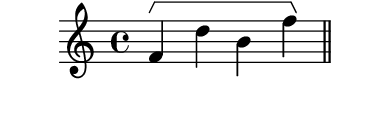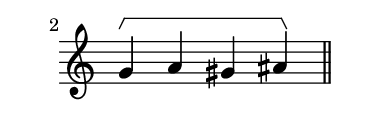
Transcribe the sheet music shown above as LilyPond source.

\version "2.10.33"

\include "../config/lib.ly"

\score {
  \new Staff {
    \time 4/4
    \relative c' {
      \bracketUp
      \override TextScript #'extra-offset = #'( 0 . 2 )
      f\startGroup^\markup{m1} d' b f'\stopGroup
      \bar "||"
      g,\startGroup^\markup{m2} a gis ais\stopGroup
      \bar "||"
    }
  }
  \layout {
    \context {
      \Staff \consists "Horizontal_bracket_engraver"
    }
  }
}
\paper {
  paper-width = 6.6\cm
  paper-height = 2.3\cm
  line-width = 7.5\cm
  top-margin = -.5\cm
  left-margin = -1.2\cm
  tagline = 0
  indent = 0
}
